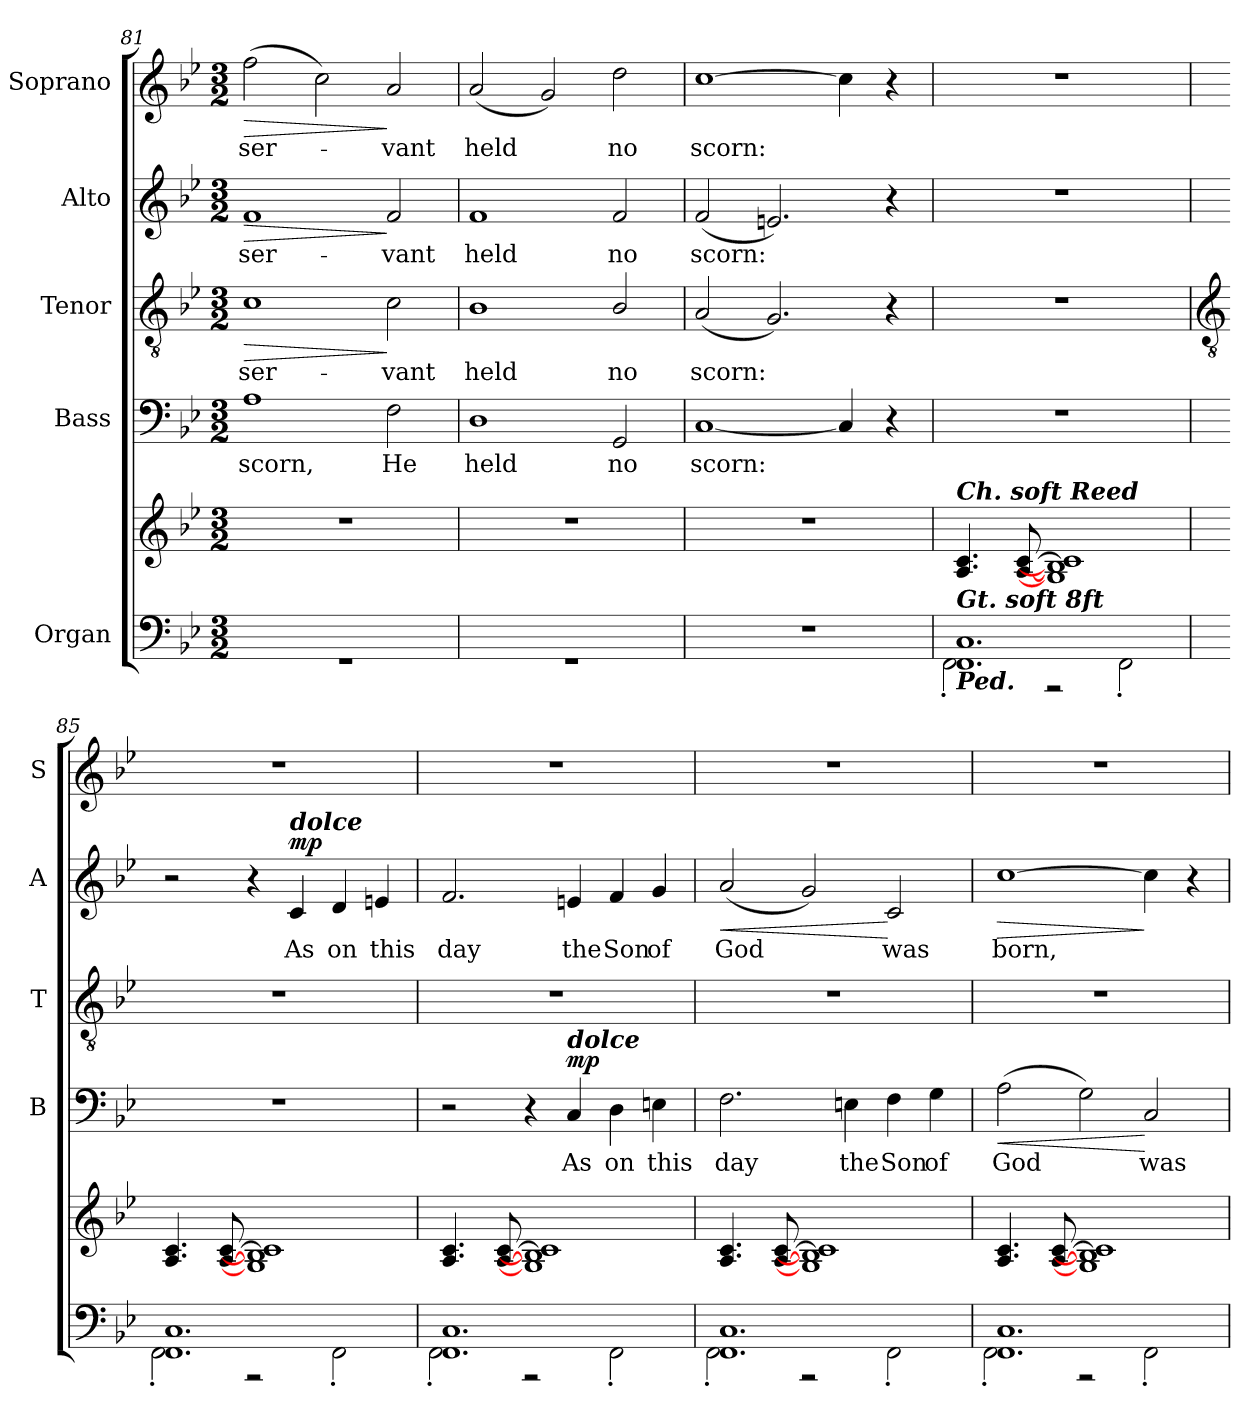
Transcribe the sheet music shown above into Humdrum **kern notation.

**kern	**kern	**dynam	**kern	**text	**dynam	**kern	**text	**dynam	**kern	**text	**dynam	**kern	**text	**dynam
*part5	*part5	*part5	*part4	*part4	*part4	*part3	*part3	*part3	*part2	*part2	*part2	*part1	*part1	*part1
*staff6	*staff5	*staff5/6	*staff4	*staff4	*staff4	*staff3	*staff3	*staff3	*staff2	*staff2	*staff2	*staff1	*staff1	*staff1
*I"Organ	*	*	*I"Bass	*	*	*I"Tenor	*	*	*I"Alto	*	*	*I"Soprano	*	*
*	*	*	*I'B	*	*	*I'T	*	*	*I'A	*	*	*I'S	*	*
*clefF4	*clefG2	*	*clefF4	*	*	*clefGv2	*	*	*clefG2	*	*	*clefG2	*	*
*k[b-e-]	*k[b-e-]	*	*k[b-e-]	*	*	*k[b-e-]	*	*	*k[b-e-]	*	*	*k[b-e-]	*	*
*B-:	*B-:	*	*B-:	*	*	*B-:	*	*	*B-:	*	*	*B-:	*	*
*M3/2	*M3/2	*	*M3/2	*	*	*M3/2	*	*	*M3/2	*	*	*M3/2	*	*
=81	=81	=81	=81	=81	=81	=81	=81	=81	=81	=81	=81	=81	=81	=81
*^	*	*	*	*	*	*	*	*	*	*	*	*	*	*
!	!LO:N:vis=1	!LO:N:vis=1	!	!	!LO:LY:b	!	!	!LO:LY:b	!LO:HP:b	!	!LO:LY:b	!LO:HP:b	!	!LO:LY:b	!LO:HP:b
1.ryy	1.r	1.r	.	1A	scorn,	.	1c	ser-	>	1f	ser-	>	(>2ff	ser-	>
.	.	.	.	.	.	.	.	.	.	.	.	.	2cc)	.	.
!	!	!	!	!	!LO:LY:b	!	!	!LO:LY:b	!	!	!LO:LY:b	!	!	!LO:LY:b	!
.	.	.	.	2F	He	.	2c	-vant	]	2f	-vant	]	2a	vant	]
=82	=82	=82	=82	=82	=82	=82	=82	=82	=82	=82	=82	=82	=82	=82	=82
!	!LO:N:vis=1	!LO:N:vis=1	!	!	!LO:LY:b	!	!	!LO:LY:b	!	!	!LO:LY:b	!	!	!LO:LY:b	!
1.ryy	1.r	1.r	.	1D	held	.	1B-	held	.	1f	held	.	(<2a	held	.
.	.	.	.	.	.	.	.	.	.	.	.	.	2g)	.	.
!	!	!	!	!	!LO:LY:b	!	!	!LO:LY:b	!	!	!LO:LY:b	!	!	!LO:LY:b	!
.	.	.	.	2GG	no	.	2B-/	no	.	2f	no	.	2dd	no	.
=83	=83	=83	=83	=83	=83	=83	=83	=83	=83	=83	=83	=83	=83	=83	=83
!	!LO:N:vis=1	!LO:N:vis=1	!	!	!LO:LY:b	!	!	!LO:LY:b	!	!	!LO:LY:b	!	!	!LO:LY:b	!
1ryy	1.r	1.r	.	[1C	scorn:	.	(<2A	scorn:	.	(<2f	scorn:	.	[1cc	scorn:	.
.	.	.	.	.	.	.	2.G)	.	.	2.en)	.	.	.	.	.
4ryy	.	.	.	4C]	.	.	.	.	.	.	.	.	4cc]	.	.
4ryy	.	.	.	4r	.	.	4r	.	.	4r	.	.	4r	.	.
=84	=84	=84	=84	=84	=84	=84	=84	=84	=84	=84	=84	=84	=84	=84	=84
!	!	!LO:TX:a:Bi:t=Ch. soft Reed	!	!	!	!	!	!	!	!	!	!	!	!	!
!LO:TX:a:Bi:t=Gt. soft 8ft	!	!	!	!	!	!	!	!	!	!	!	!	!	!	!
!LO:TX:b:Bi:t=Ped.	!	!	!	!	!	!	!	!	!	!	!	!	!	!	!
!	!	!	!LO:DY:a=2	!LO:N:vis=1	!	!	!LO:N:vis=1	!	!	!LO:N:vis=1	!	!	!LO:N:vis=1	!	!
!	!	!	!LO:DY:n=1:b=2	!	!	!	!	!	!	!	!	!	!	!	!
1.FF\ 1.C\	2FF'\	4.A 4.c	mp mp	1.r	.	.	1.r	.	.	1.r	.	.	1.r	.	.
.	.	[8A [8c	.	.	.	.	.	.	.	.	.	.	.	.	.
.	2r	1G] 1B-] 1c]	.	.	.	.	.	.	.	.	.	.	.	.	.
.	2FF'\	.	.	.	.	.	.	.	.	.	.	.	.	.	.
!!LO:LB:g=z
=85	=85	=85	=85	=85	=85	=85	=85	=85	=85	=85	=85	=85	=85	=85	=85
*	*	*	*	*	*	*	*clefGv2	*	*	*	*	*	*	*	*
*	*	*^	*	*	*	*	*	*	*	*	*	*	*	*	*
!	!	!	!	!	!LO:N:vis=1	!	!	!LO:N:vis=1	!	!	!	!	!	!LO:N:vis=1	!	!
1.FF\ 1.C\	2FF'\	4.A 4.c	1.ryy	.	1.r	.	.	1.r	.	.	2r	.	.	1.r	.	.
.	.	[8A [8c	.	.	.	.	.	.	.	.	.	.	.	.	.	.
.	2r	1G] 1B-] 1c]	.	.	.	.	.	.	.	.	4r	.	.	.	.	.
!	!	!	!	!	!	!	!	!	!	!	!LO:TX:a:Bi:t=dolce	!	!	!	!	!
!	!	!	!	!	!	!	!	!	!	!	!	!LO:LY:b	!LO:DY:b	!	!	!
.	.	.	.	.	.	.	.	.	.	.	4c	As	mp	.	.	.
!	!	!	!	!	!	!	!	!	!	!	!	!LO:LY:b	!	!	!	!
.	2FF'\	.	.	.	.	.	.	.	.	.	4d	on	.	.	.	.
!	!	!	!	!	!	!	!	!	!	!	!	!LO:LY:b	!	!	!	!
.	.	.	.	.	.	.	.	.	.	.	4en	this	.	.	.	.
=86	=86	=86	=86	=86	=86	=86	=86	=86	=86	=86	=86	=86	=86	=86	=86	=86
!	!	!	!	!	!	!	!	!LO:N:vis=1	!	!	!	!LO:LY:b	!	!LO:N:vis=1	!	!
1.FF\ 1.C\	2FF'\	4.A 4.c	1.ryy	.	2r	.	.	1.r	.	.	2.f	day	.	1.r	.	.
.	.	[8A [8c	.	.	.	.	.	.	.	.	.	.	.	.	.	.
.	2r	1G] 1B-] 1c]	.	.	4r	.	.	.	.	.	.	.	.	.	.	.
!	!	!	!	!	!LO:TX:a:Bi:t=dolce	!	!	!	!	!	!	!	!	!	!	!
!	!	!	!	!	!	!LO:LY:b	!LO:DY:b	!	!	!	!	!LO:LY:b	!	!	!	!
.	.	.	.	.	4C	As	mp	.	.	.	4en	the	.	.	.	.
!	!	!	!	!	!	!LO:LY:b	!	!	!	!	!	!LO:LY:b	!	!	!	!
.	2FF'\	.	.	.	4D	on	.	.	.	.	4f	Son	.	.	.	.
!	!	!	!	!	!	!LO:LY:b	!	!	!	!	!	!LO:LY:b	!	!	!	!
.	.	.	.	.	4En	this	.	.	.	.	4g	of	.	.	.	.
=87	=87	=87	=87	=87	=87	=87	=87	=87	=87	=87	=87	=87	=87	=87	=87	=87
!	!	!	!	!	!	!LO:LY:b	!	!LO:N:vis=1	!	!	!	!LO:LY:b	!LO:HP:b	!LO:N:vis=1	!	!
1.FF\ 1.C\	2FF'\	4.A 4.c	1.ryy	.	2.F	day	.	1.r	.	.	(<2a	God	<	1.r	.	.
.	.	[8A [8c	.	.	.	.	.	.	.	.	.	.	.	.	.	.
.	2r	1G] 1B-] 1c]	.	.	.	.	.	.	.	.	2g)	.	.	.	.	.
!	!	!	!	!	!	!LO:LY:b	!	!	!	!	!	!	!	!	!	!
.	.	.	.	.	4En	the	.	.	.	.	.	.	.	.	.	.
!	!	!	!	!	!	!LO:LY:b	!	!	!	!	!	!LO:LY:b	!	!	!	!
.	2FF'\	.	.	.	4F	Son	.	.	.	.	2c	was	[	.	.	.
!	!	!	!	!	!	!LO:LY:b	!	!	!	!	!	!	!	!	!	!
.	.	.	.	.	4G	of	.	.	.	.	.	.	.	.	.	.
=88	=88	=88	=88	=88	=88	=88	=88	=88	=88	=88	=88	=88	=88	=88	=88	=88
!	!	!	!	!	!	!LO:LY:b	!LO:HP:b	!LO:N:vis=1	!	!	!	!LO:LY:b	!LO:HP:b	!LO:N:vis=1	!	!
1.FF\ 1.C\	2FF'\	4.A 4.c	1.ryy	.	(>2A	God	<	1.r	.	.	[1cc	born,	>	1.r	.	.
.	.	[8A [8c	.	.	.	.	.	.	.	.	.	.	.	.	.	.
.	2r	1G] 1B-] 1c]	.	.	2G)	.	.	.	.	.	.	.	.	.	.	.
!	!	!	!	!	!	!LO:LY:b	!	!	!	!	!	!	!	!	!	!
.	2FF'\	.	.	.	2C	was	[	.	.	.	4cc]	.	]	.	.	.
.	.	.	.	.	.	.	.	.	.	.	4r	.	.	.	.	.
*v	*v	*	*	*	*	*	*	*	*	*	*	*	*	*	*	*
*	*v	*v	*	*	*	*	*	*	*	*	*	*	*	*	*
=	=	=	=	=	=	=	=	=	=	=	=	=	=	=
*-	*-	*-	*-	*-	*-	*-	*-	*-	*-	*-	*-	*-	*-	*-
